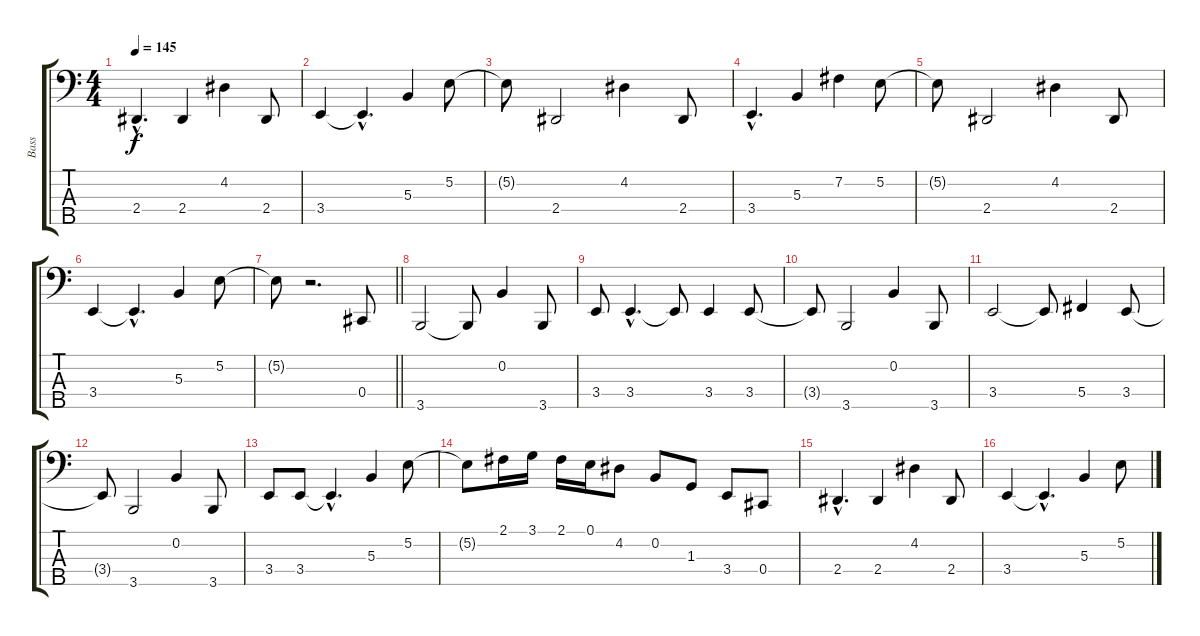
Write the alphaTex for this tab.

\track ("Bass" "Bass") {instrument electricbassfinger}
\staff {score tabs}
\tuning (E2 B1 Gb1 Db1 Ab0) {hide}
\ts (4 4)
\tempo 145
\clef f4
\ks c
2.4{hac}.4{d dy f} 2.4.4 4.2.4 2.4.8 |
3.4.4 3.4{hac t}.4{d} 5.3.4 5.2.8 |
5.2{t}.8 2.4.2 4.2.4 2.4.8 |
3.4{hac}.4{d} 5.3.4 7.2.4 5.2.8 |
5.2{t}.8 2.4.2 4.2.4 2.4.8 |
3.4.4 3.4{hac t}.4{d} 5.3.4 5.2.8 |
\barLineRight lightlight
5.2{t}.8 r.2{d} 0.4.8 |
3.5.2 3.5{t}.8 0.2.4 3.5.8 |
3.4.8 3.4{hac}.4{d} 3.4{t}.8 3.4.4 3.4.8 |
3.4{t}.8 3.5.2 0.2.4 3.5.8 |
3.4.2 3.4{t}.8 5.4.4 3.4.8 |
3.4{t}.8 3.5.2 0.2.4 3.5.8 |
3.4.8 3.4.8 3.4{hac t}.4{d} 5.3.4 5.2.8 |
5.2{t}.8 2.1.16 3.1.16 2.1.16 0.1.16 4.2.8 0.2.8 1.3.8 3.4.8 0.4.8 |
2.4{hac}.4{d} 2.4.4 4.2.4 2.4.8 |
3.4.4 3.4{hac t}.4{d} 5.3.4 5.2.8
